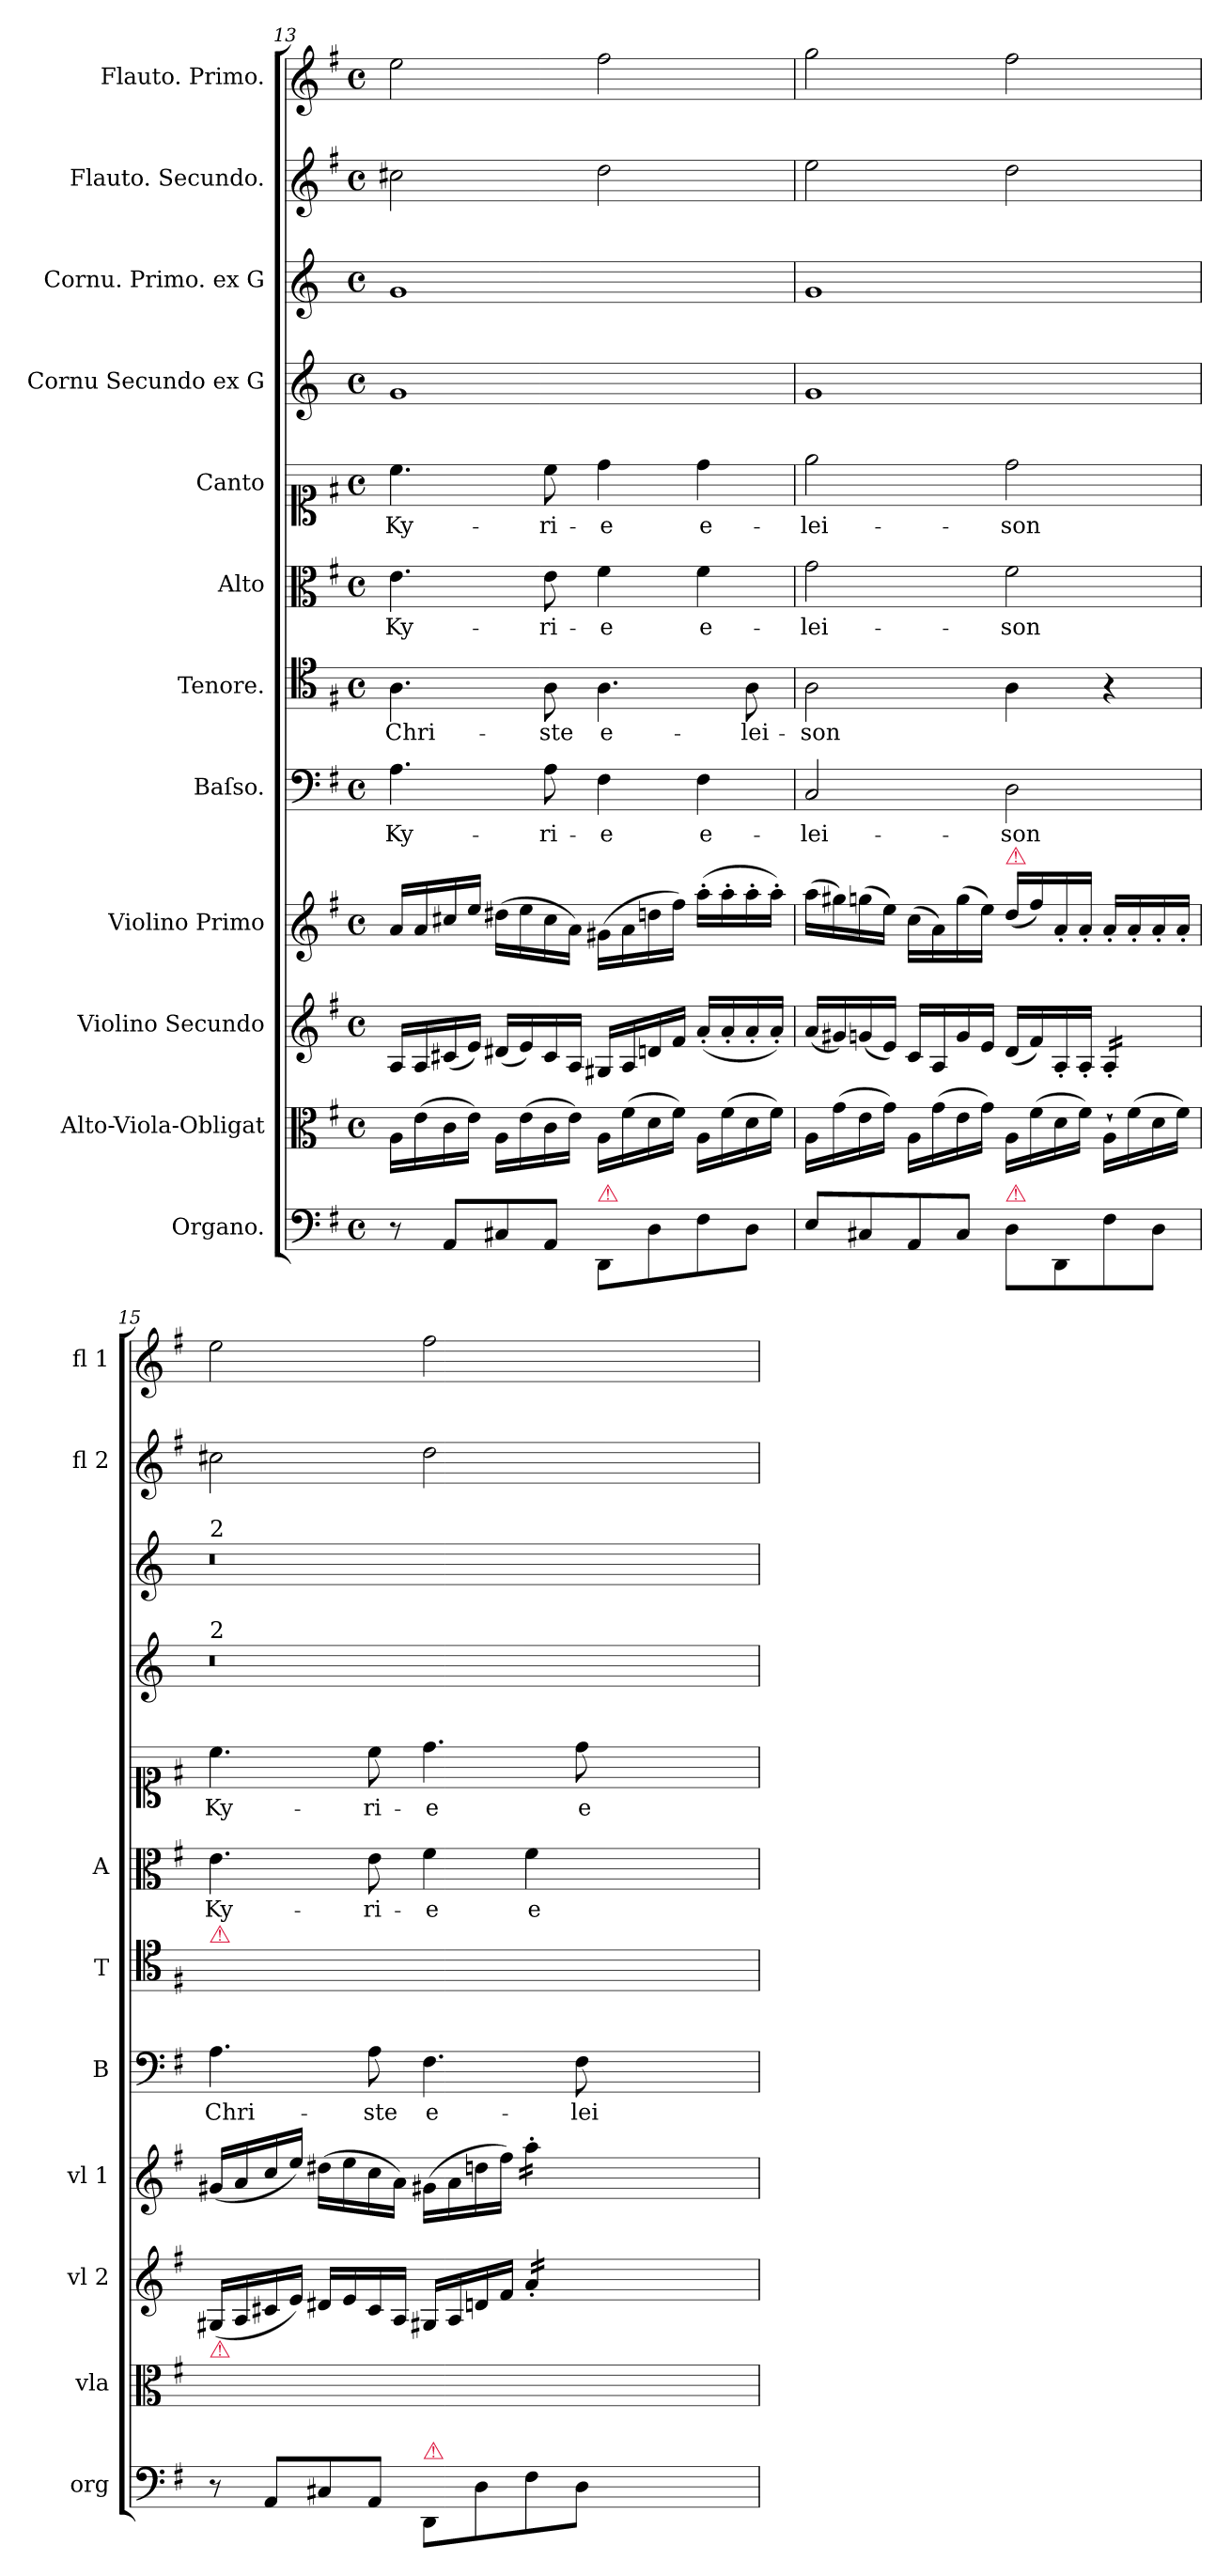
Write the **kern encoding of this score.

**kern	**dynam	**kern	**kern	**dynam	**kern	**dynam	**kern	**text	**kern	**text	**kern	**text	**kern	**text	**dynam	**kern	**kern	**kern	**dynam	**kern	**dynam
*part12	*part12	*part11	*part10	*part10	*part9	*part9	*part8	*part8	*part7	*part7	*part6	*part6	*part5	*part5	*part5	*part4	*part3	*part2	*part2	*part1	*part1
*staff12	*staff12	*staff11	*staff10	*staff10	*staff9	*staff9	*staff8	*staff8	*staff7	*staff7	*staff6	*staff6	*staff5	*staff5	*staff5	*staff4	*staff3	*staff2	*staff2	*staff1	*staff1
*I"Organo.	*	*I"Alto-Viola-Obligat	*I"Violino Secundo	*	*I"Violino Primo	*	*I"Baſso.	*	*I"Tenore.	*	*I"Alto	*	*I"Canto	*	*	*I"Cornu Secundo ex G	*I"Cornu. Primo. ex G	*I"Flauto. Secundo.	*	*I"Flauto. Primo.	*
*I'org	*	*I'vla	*I'vl 2	*	*I'vl 1	*	*I'B	*	*I'T	*	*I'A	*	*	*	*	*	*	*I'fl 2	*	*I'fl 1	*
*clefF4	*	*clefC3	*clefG2	*	*clefG2	*	*clefF4	*	*clefC4	*	*clefC3	*	*clefC1	*	*	*clefG2	*clefG2	*clefG2	*	*clefG2	*
*	*	*	*	*	*	*	*	*	*	*	*	*	*	*	*	*ITrd3c5	*ITrd3c5	*	*	*	*
*k[f#]	*	*k[f#]	*k[f#]	*	*k[f#]	*	*k[f#]	*	*k[f#]	*	*k[f#]	*	*k[f#]	*	*	*k[f#]	*k[f#]	*k[f#]	*	*k[f#]	*
*G:	*	*G:	*G:	*	*G:	*	*G:	*	*G:	*	*G:	*	*G:	*	*	*G:	*G:	*G:	*	*G:	*
*M4/4	*	*M4/4	*M4/4	*	*M4/4	*	*M4/4	*	*M4/4	*	*M4/4	*	*M4/4	*	*	*M4/4	*M4/4	*M4/4	*	*M4/4	*
*met(c)	*	*met(c)	*met(c)	*	*met(c)	*	*met(c)	*	*met(c)	*	*met(c)	*	*met(c)	*	*	*met(c)	*met(c)	*met(c)	*	*met(c)	*
=13	=13	=13	=13	=13	=13	=13	=13	=13	=13	=13	=13	=13	=13	=13	=13	=13	=13	=13	=13	=13	=13
!	!	!	!	!LO:DY:b	!	!LO:DY:b	!	!	!	!	!	!	!	!	!LO:DY:b	!	!	!	!LO:DY:b	!	!LO:DY:b
8r	.	16A\LL	16A/LL	forte	16a/LL	forte	4.A\	Ky-	4.A\	Chri-	4.e\	Ky-	4.cc\	Ky-	for	1d	1d	2cc#X\	for	2ee\	forte
.	.	(16e\	16A/	.	16a/	.	.	.	.	.	.	.	.	.	.	.	.	.	.	.	.
!	!LO:DY:b	!	!	!	!	!	!	!	!	!	!	!	!	!	!	!	!	!	!	!	!
8AA/L	forte	16c\	(16c#X/	.	16cc#X/	.	.	.	.	.	.	.	.	.	.	.	.	.	.	.	.
.	.	16e\JJ)	16e/JJ)	.	16ee/JJ	.	.	.	.	.	.	.	.	.	.	.	.	.	.	.	.
8C#X/	.	16A\LL	(16d#X/LL	.	(16dd#X\LL	.	.	.	.	.	.	.	.	.	.	.	.	.	.	.	.
.	.	(16e\	16e/)	.	16ee\	.	.	.	.	.	.	.	.	.	.	.	.	.	.	.	.
8AA/J	.	16c\	16c#/	.	16cc#\	.	8A\	-ri-	8A\	-ste	8e\	-ri-	8cc\	-ri-	.	.	.	.	.	.	.
.	.	16e\JJ)	16A/JJ	.	16a\JJ)	.	.	.	.	.	.	.	.	.	.	.	.	.	.	.	.
!LO:TX:a:color=crimson:t=⚠	!	!	!	!	!	!	!	!	!	!	!	!	!	!	!	!	!	!	!	!	!
8DD/L	.	16A\LL	16G#X/LL	.	(16g#X\LL	.	4F#\	-e	4.A\	e-	4f#\	-e	4dd\	-e	.	.	.	2dd\	.	2ff#\	.
.	.	(16f#\	16A/	.	16a\	.	.	.	.	.	.	.	.	.	.	.	.	.	.	.	.
8D\	.	16d\	16dn/	.	16ddn\	.	.	.	.	.	.	.	.	.	.	.	.	.	.	.	.
.	.	16f#\JJ)	16f#/JJ	.	16ff#\JJ)	.	.	.	.	.	.	.	.	.	.	.	.	.	.	.	.
8F#\	.	16A\LL	(16a'/LL	.	(16aa'\LL	.	4F#\	e-	.	.	4f#\	e-	4dd\	e-	.	.	.	.	.	.	.
.	.	(16f#\	16a'/	.	16aa'\	.	.	.	.	.	.	.	.	.	.	.	.	.	.	.	.
8D\J	.	16d\	16a'/	.	16aa'\	.	.	.	8A\	-lei-	.	.	.	.	.	.	.	.	.	.	.
.	.	16f#\JJ)	16a'/JJ)	.	16aa'\JJ)	.	.	.	.	.	.	.	.	.	.	.	.	.	.	.	.
=14	=14	=14	=14	=14	=14	=14	=14	=14	=14	=14	=14	=14	=14	=14	=14	=14	=14	=14	=14	=14	=14
8E/L	.	16A\LL	(16a/LL	.	(16aa\LL	.	2C/	-lei-	2A\	-son	2g\	-lei-	2ee\	-lei-	.	1d	1d	2ee\	.	2gg\	.
.	.	(16g\	16g#X/)	.	16gg#X\)	.	.	.	.	.	.	.	.	.	.	.	.	.	.	.	.
8C#X/	.	16e\	(16gn/	.	(16ggn\	.	.	.	.	.	.	.	.	.	.	.	.	.	.	.	.
.	.	16g\JJ)	16e/JJ)	.	16ee\JJ)	.	.	.	.	.	.	.	.	.	.	.	.	.	.	.	.
8AA/	.	16A\LL	16c/LL	.	(16cc\LL	.	.	.	.	.	.	.	.	.	.	.	.	.	.	.	.
.	.	(16g\	16A/	.	16a\)	.	.	.	.	.	.	.	.	.	.	.	.	.	.	.	.
8C#/J	.	16e\	16g/	.	(16gg\	.	.	.	.	.	.	.	.	.	.	.	.	.	.	.	.
.	.	16g\JJ)	16e/JJ	.	16ee\JJ)	.	.	.	.	.	.	.	.	.	.	.	.	.	.	.	.
!	!	!	!	!	!LO:TX:a:color=crimson:t=⚠	!	!	!	!	!	!	!	!	!	!	!	!	!	!	!	!
!LO:TX:a:color=crimson:t=⚠	!	!	!	!	!	!	!	!	!	!	!	!	!	!	!	!	!	!	!	!	!
8D\L	.	16A\LL	(16d/LL	.	(16dd\LL	.	2D\	-son	4A\	.	2f#\	-son	2dd\	-son	.	.	.	2dd\	.	2ff#\	.
.	.	(16f#\	16f#/)	.	16ff#\)	.	.	.	.	.	.	.	.	.	.	.	.	.	.	.	.
8DD/	.	16d\	16A'/	.	16a'/	.	.	.	.	.	.	.	.	.	.	.	.	.	.	.	.
.	.	16f#\JJ)	16A'/JJ	.	16a'/JJ	.	.	.	.	.	.	.	.	.	.	.	.	.	.	.	.
!	!	!	!LO:TX:a:color=crimson:t=⚠	!	!	!	!	!	!	!	!	!	!	!	!	!	!	!	!	!	!
*	*	*	*tremolo	*	*	*	*	*	*	*	*	*	*	*	*	*	*	*	*	*	*
8F#\	.	16A`\LL	16A'/LL	.	16a'/LL	.	.	.	4r	.	.	.	.	.	.	.	.	.	.	.	.
.	.	(16f#\	16A'/	.	16a'/	.	.	.	.	.	.	.	.	.	.	.	.	.	.	.	.
8D\J	.	16d\	16A'/	.	16a'/	.	.	.	.	.	.	.	.	.	.	.	.	.	.	.	.
.	.	16f#\JJ)	16A'/JJ	.	16a'/JJ	.	.	.	.	.	.	.	.	.	.	.	.	.	.	.	.
*	*	*	*Xtremolo	*	*	*	*	*	*	*	*	*	*	*	*	*	*	*	*	*	*
=15	=15	=15	=15	=15	=15	=15	=15	=15	=15	=15	=15	=15	=15	=15	=15	=15	=15	=15	=15	=15	=15
!	!	!	!	!	!	!	!	!	!	!	!	!	!	!	!	!	!LO:TX:a:t=2	!	!	!	!
!	!	!	!	!	!	!	!	!	!	!	!	!	!	!	!	!LO:TX:a:t=2	!	!	!	!	!
!	!	!	!	!	!	!	!	!	!LO:TX:a:color=crimson:t=⚠	!	!	!	!	!	!	!	!	!	!	!	!
!	!	!LO:TX:a:color=crimson:t=⚠	!	!	!	!	!	!	!	!	!	!	!	!	!	!	!	!	!	!	!
!	!	!	!	!LO:DY:b	!	!LO:DY:b	!	!	!	!	!	!	!	!	!LO:DY:b	!	!	!	!	!	!LO:DY:b
8r	.	16A\LLyy	(16G#X/LL	piano	(16g#X/LL	piano	4.A\	Chri-	1ryy	.	4.e\	Ky-	4.cc\	Ky-	piano.	0r	0r	2cc#X\	.	2ee\	piano
.	.	(16e\yy	16A/	.	16a/	.	.	.	.	.	.	.	.	.	.	.	.	.	.	.	.
!	!LO:DY:b	!	!	!	!	!	!	!	!	!	!	!	!	!	!	!	!	!	!	!	!
8AA/L	piano	16c\yy	16c#X/	.	16cc/	.	.	.	.	.	.	.	.	.	.	.	.	.	.	.	.
.	.	16e\JJyy)	16e/JJ)	.	16ee/JJ)	.	.	.	.	.	.	.	.	.	.	.	.	.	.	.	.
8C#X/	.	16A\LLyy	16d#X/LL	.	(16dd#X\LL	.	.	.	.	.	.	.	.	.	.	.	.	.	.	.	.
.	.	(16e\yy	16e/	.	16ee\	.	.	.	.	.	.	.	.	.	.	.	.	.	.	.	.
8AA/J	.	16c\	16c#/	.	16cc\	.	8A\	-ste	.	.	8e\	-ri-	8cc\	-ri-	.	.	.	.	.	.	.
.	.	16e\JJyy)	16A/JJ	.	16a\JJ)	.	.	.	.	.	.	.	.	.	.	.	.	.	.	.	.
!LO:TX:a:color=crimson:t=⚠	!	!	!	!	!	!	!	!	!	!	!	!	!	!	!	!	!	!	!	!	!
8DD/L	.	16A\LLyy	16G#X/LL	.	(16g#X\LL	.	4.F#\	e-	.	.	4f#\	-e	4.dd\	-e	.	.	.	2dd\	.	2ff#\	.
.	.	(16f#\yy	16A/	.	16a\	.	.	.	.	.	.	.	.	.	.	.	.	.	.	.	.
8D\	.	16d\yy	16dn/	.	16ddn\	.	.	.	.	.	.	.	.	.	.	.	.	.	.	.	.
.	.	16f#\JJyy)	16f#/JJ	.	16ff#\JJ)	.	.	.	.	.	.	.	.	.	.	.	.	.	.	.	.
!	!	!	!	!	!LO:TX:a:color=crimson:t=⚠	!	!	!	!	!	!	!	!	!	!	!	!	!	!	!	!
!	!	!	!LO:TX:a:color=crimson:t=⚠	!	!	!	!	!	!	!	!	!	!	!	!	!	!	!	!	!	!
*	*	*	*tremolo	*	*	*	*	*	*	*	*	*	*	*	*	*	*	*	*	*	*
*	*	*	*	*	*tremolo	*	*	*	*	*	*	*	*	*	*	*	*	*	*	*	*
8F#\	.	16A\LLyy	16a'/LL	.	16aa'\LL	.	.	.	.	.	4f#\	e-	.	.	.	.	.	.	.	.	.
.	.	(16f#\yy	16a'/	.	16aa'\	.	.	.	.	.	.	.	.	.	.	.	.	.	.	.	.
8D\J	.	16d\yy	16a'/	.	16aa'\	.	8F#\	-lei-	.	.	.	.	8dd\	e-	.	.	.	.	.	.	.
.	.	16f#\JJyy)	16a'/JJ	.	16aa'\JJ	.	.	.	.	.	.	.	.	.	.	.	.	.	.	.	.
*	*	*	*	*	*Xtremolo	*	*	*	*	*	*	*	*	*	*	*	*	*	*	*	*
*	*	*	*Xtremolo	*	*	*	*	*	*	*	*	*	*	*	*	*	*	*	*	*	*
1ryy	.	1ryy	1ryy	.	1ryy	.	1ryy	.	1ryy	.	1ryy	.	1ryy	.	.	.	.	1ryy	.	1ryy	.
=	=	=	=	=	=	=	=	=	=	=	=	=	=	=	=	=	=	=	=	=	=
*-	*-	*-	*-	*-	*-	*-	*-	*-	*-	*-	*-	*-	*-	*-	*-	*-	*-	*-	*-	*-	*-
